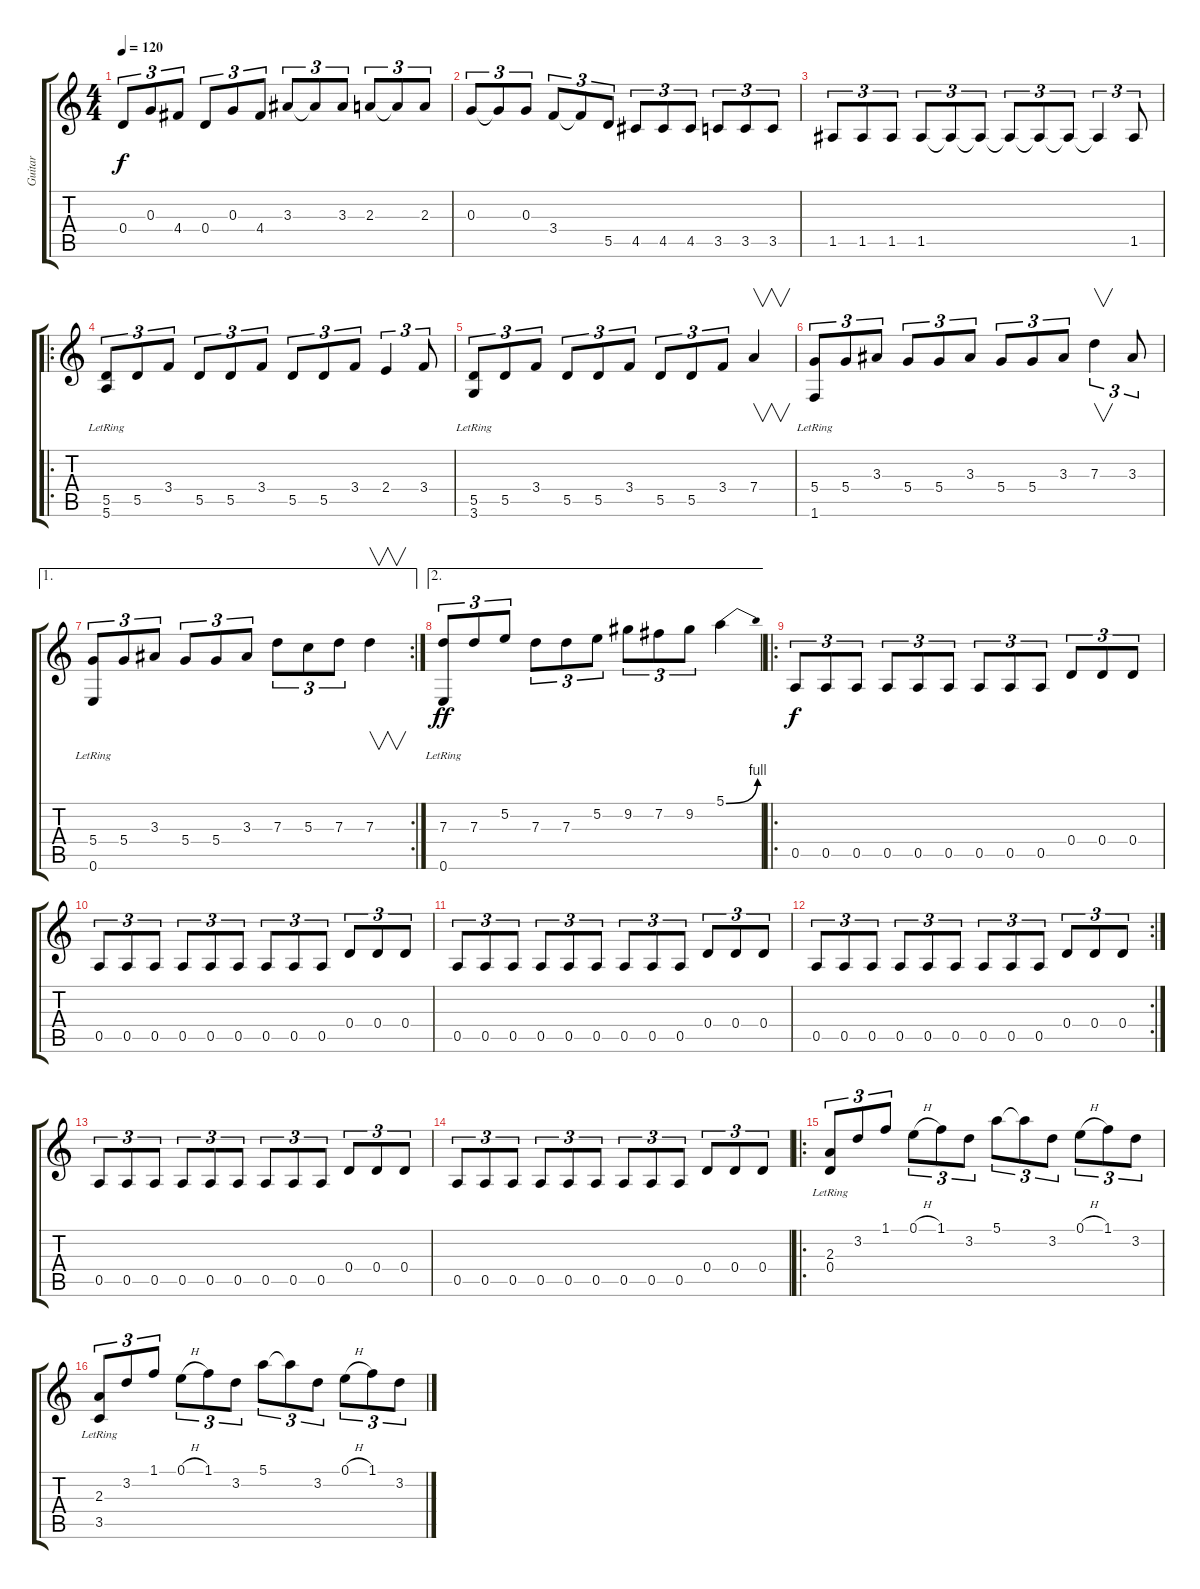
\track ("Guitar" "Guitar") {instrument overdrivenguitar}
\staff {score tabs}
\tuning (E4 B3 G3 D3 A2 E2) {hide}
\ts (4 4)
\tempo 120
\clef g2
\ks c
0.4.8{tu (3 2) dy f} 0.3.8{tu (3 2)} 4.4.8{tu (3 2)} 0.4.8{tu (3 2)} 0.3.8{tu (3 2)} 4.4.8{tu (3 2)} 3.3.8{tu (3 2)} 3.3{t}.8{tu (3 2)} 3.3.8{tu (3 2)} 2.3.8{tu (3 2)} 2.3{t}.8{tu (3 2)} 2.3.8{tu (3 2)} |
0.3.8{tu (3 2)} 0.3{t}.8{tu (3 2)} 0.3.8{tu (3 2)} 3.4.8{tu (3 2)} 3.4{t}.8{tu (3 2)} 5.5.8{tu (3 2)} 4.5.8{tu (3 2)} 4.5.8{tu (3 2)} 4.5.8{tu (3 2)} 3.5.8{tu (3 2)} 3.5.8{tu (3 2)} 3.5.8{tu (3 2)} |
1.5.8{tu (3 2)} 1.5.8{tu (3 2)} 1.5.8{tu (3 2)} 1.5.8{tu (3 2)} 1.5{t}.8{tu (3 2)} 1.5{t}.8{tu (3 2)} 1.5{t}.8{tu (3 2)} 1.5{t}.8{tu (3 2)} 1.5{t}.8{tu (3 2)} 1.5{t}.4{tu (3 2)} 1.5.8{tu (3 2)} |
\ro
(5.5 5.6{lr}).8{tu (3 2)} 5.5.8{tu (3 2)} 3.4.8{tu (3 2)} 5.5.8{tu (3 2)} 5.5.8{tu (3 2)} 3.4.8{tu (3 2)} 5.5.8{tu (3 2)} 5.5.8{tu (3 2)} 3.4.8{tu (3 2)} 2.4.4{tu (3 2)} 3.4.8{tu (3 2)} |
(5.5 3.6{lr}).8{tu (3 2)} 5.5.8{tu (3 2)} 3.4.8{tu (3 2)} 5.5.8{tu (3 2)} 5.5.8{tu (3 2)} 3.4.8{tu (3 2)} 5.5.8{tu (3 2)} 5.5.8{tu (3 2)} 3.4.8{tu (3 2)} 7.4.4{v} |
(5.4 1.6{lr}).8{tu (3 2)} 5.4.8{tu (3 2)} 3.3.8{tu (3 2)} 5.4.8{tu (3 2)} 5.4.8{tu (3 2)} 3.3.8{tu (3 2)} 5.4.8{tu (3 2)} 5.4.8{tu (3 2)} 3.3.8{tu (3 2)} 7.3.4{v tu (3 2)} 3.3.8{tu (3 2)} |
\ae 1
\rc 2
(5.4 0.6{lr}).8{tu (3 2)} 5.4.8{tu (3 2)} 3.3.8{tu (3 2)} 5.4.8{tu (3 2)} 5.4.8{tu (3 2)} 3.3.8{tu (3 2)} 7.3.8{tu (3 2)} 5.3.8{tu (3 2)} 7.3.8{tu (3 2)} 7.3.4{v} |
\ae 2
(7.3 0.6{lr}).8{tu (3 2) dy ff} 7.3.8{tu (3 2)} 5.2.8{tu (3 2)} 7.3.8{tu (3 2)} 7.3.8{tu (3 2)} 5.2.8{tu (3 2)} 9.2.8{tu (3 2)} 7.2.8{tu (3 2)} 9.2.8{tu (3 2)} 5.1{be (bend 0 0 60 4)}.4 |
\ro
0.5.8{tu (3 2) dy f} 0.5.8{tu (3 2)} 0.5.8{tu (3 2)} 0.5.8{tu (3 2)} 0.5.8{tu (3 2)} 0.5.8{tu (3 2)} 0.5.8{tu (3 2)} 0.5.8{tu (3 2)} 0.5.8{tu (3 2)} 0.4.8{tu (3 2)} 0.4.8{tu (3 2)} 0.4.8{tu (3 2)} |
0.5.8{tu (3 2)} 0.5.8{tu (3 2)} 0.5.8{tu (3 2)} 0.5.8{tu (3 2)} 0.5.8{tu (3 2)} 0.5.8{tu (3 2)} 0.5.8{tu (3 2)} 0.5.8{tu (3 2)} 0.5.8{tu (3 2)} 0.4.8{tu (3 2)} 0.4.8{tu (3 2)} 0.4.8{tu (3 2)} |
0.5.8{tu (3 2)} 0.5.8{tu (3 2)} 0.5.8{tu (3 2)} 0.5.8{tu (3 2)} 0.5.8{tu (3 2)} 0.5.8{tu (3 2)} 0.5.8{tu (3 2)} 0.5.8{tu (3 2)} 0.5.8{tu (3 2)} 0.4.8{tu (3 2)} 0.4.8{tu (3 2)} 0.4.8{tu (3 2)} |
\rc 2
0.5.8{tu (3 2)} 0.5.8{tu (3 2)} 0.5.8{tu (3 2)} 0.5.8{tu (3 2)} 0.5.8{tu (3 2)} 0.5.8{tu (3 2)} 0.5.8{tu (3 2)} 0.5.8{tu (3 2)} 0.5.8{tu (3 2)} 0.4.8{tu (3 2)} 0.4.8{tu (3 2)} 0.4.8{tu (3 2)} |
0.5.8{tu (3 2)} 0.5.8{tu (3 2)} 0.5.8{tu (3 2)} 0.5.8{tu (3 2)} 0.5.8{tu (3 2)} 0.5.8{tu (3 2)} 0.5.8{tu (3 2)} 0.5.8{tu (3 2)} 0.5.8{tu (3 2)} 0.4.8{tu (3 2)} 0.4.8{tu (3 2)} 0.4.8{tu (3 2)} |
0.5.8{tu (3 2)} 0.5.8{tu (3 2)} 0.5.8{tu (3 2)} 0.5.8{tu (3 2)} 0.5.8{tu (3 2)} 0.5.8{tu (3 2)} 0.5.8{tu (3 2)} 0.5.8{tu (3 2)} 0.5.8{tu (3 2)} 0.4.8{tu (3 2)} 0.4.8{tu (3 2)} 0.4.8{tu (3 2)} |
\ro
(2.3 0.4{lr}).8{tu (3 2)} 3.2.8{tu (3 2)} 1.1.8{tu (3 2)} 0.1{h}.8{tu (3 2)} 1.1.8{tu (3 2)} 3.2.8{tu (3 2)} 5.1.8{tu (3 2)} 5.1{t}.8{tu (3 2)} 3.2.8{tu (3 2)} 0.1{h}.8{tu (3 2)} 1.1.8{tu (3 2)} 3.2.8{tu (3 2)} |
(2.3 3.5{lr}).8{tu (3 2)} 3.2.8{tu (3 2)} 1.1.8{tu (3 2)} 0.1{h}.8{tu (3 2)} 1.1.8{tu (3 2)} 3.2.8{tu (3 2)} 5.1.8{tu (3 2)} 5.1{t}.8{tu (3 2)} 3.2.8{tu (3 2)} 0.1{h}.8{tu (3 2)} 1.1.8{tu (3 2)} 3.2.8{tu (3 2)}
